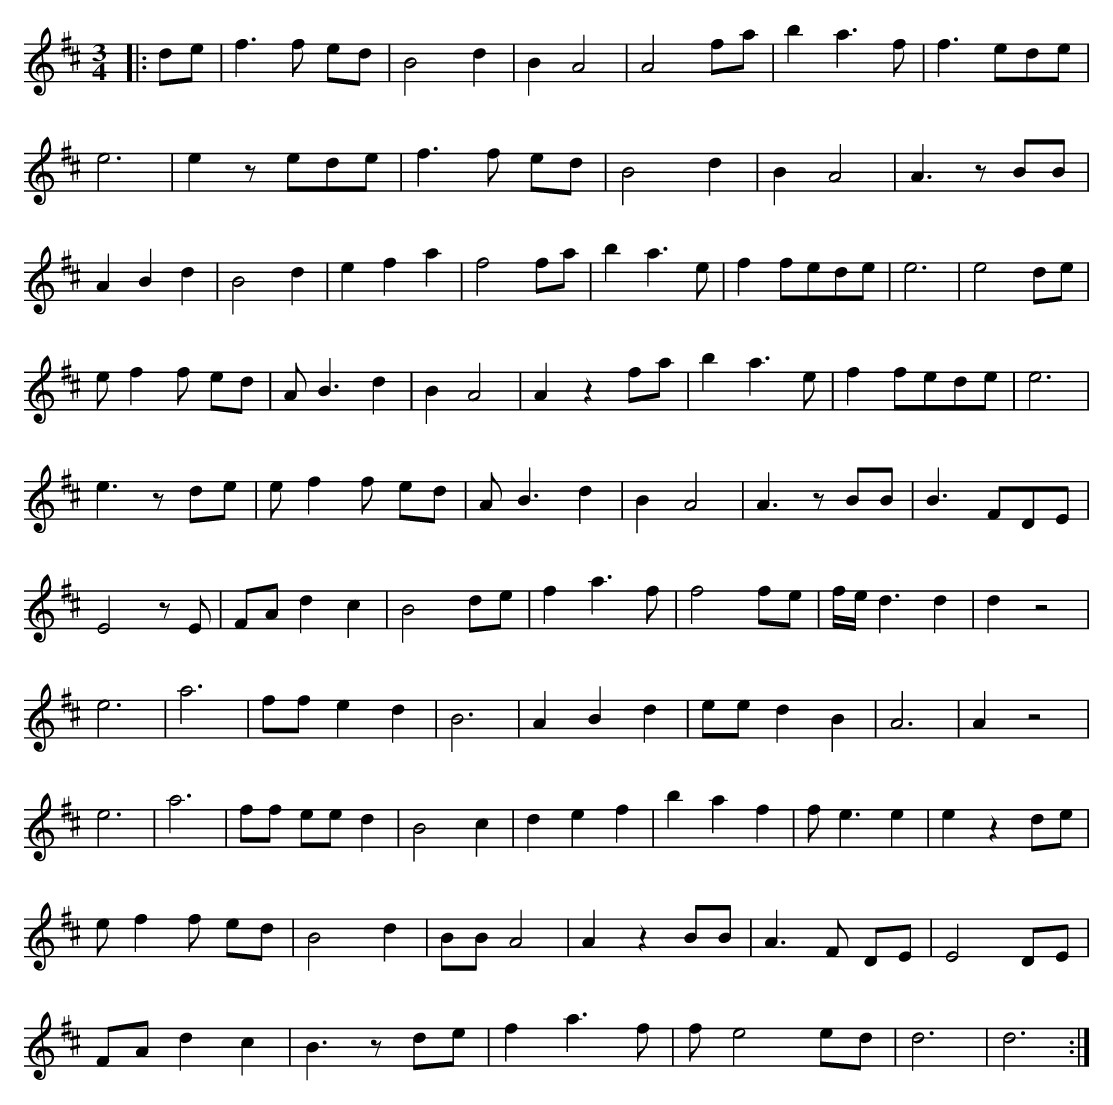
X:1
M:3/4
K:D
|:de|f3f ed|B4 d2|B2 A4|A4 fa|b2 a3f|f3 ede|
e6|e2z ede|f3f ed|B4 d2|B2 A4|A3z BB|
A2 B2 d2|B4 d2|e2 f2 a2|f4 fa|b2 a3e|f2 fede|e6|e4 de|
ef2f ed|AB3 d2|B2 A4|A2z2 fa|b2a3e|f2 fede|e6|
e3z de|ef2f ed|AB3 d2|B2 A4|A3z BB|B3FDE|
E4z E|FA d2 c2|B4 de|f2a3f|f4fe|f/e/d3d2|d2z4|
e6|a6|ff e2 d2|B6|A2 B2 d2|ee d2 B2|A6|A2z4|
e6|a6|ff ee d2|B4 c2|d2 e2 f2|b2 a2 f2|fe3e2|e2z2 de|
ef2f ed|B4 d2|BB A4|A2z2 BB|A3F DE|E4 DE|
FA d2 c2|B3z de|f2 a3f|fe4 ed|d6|d6:|
